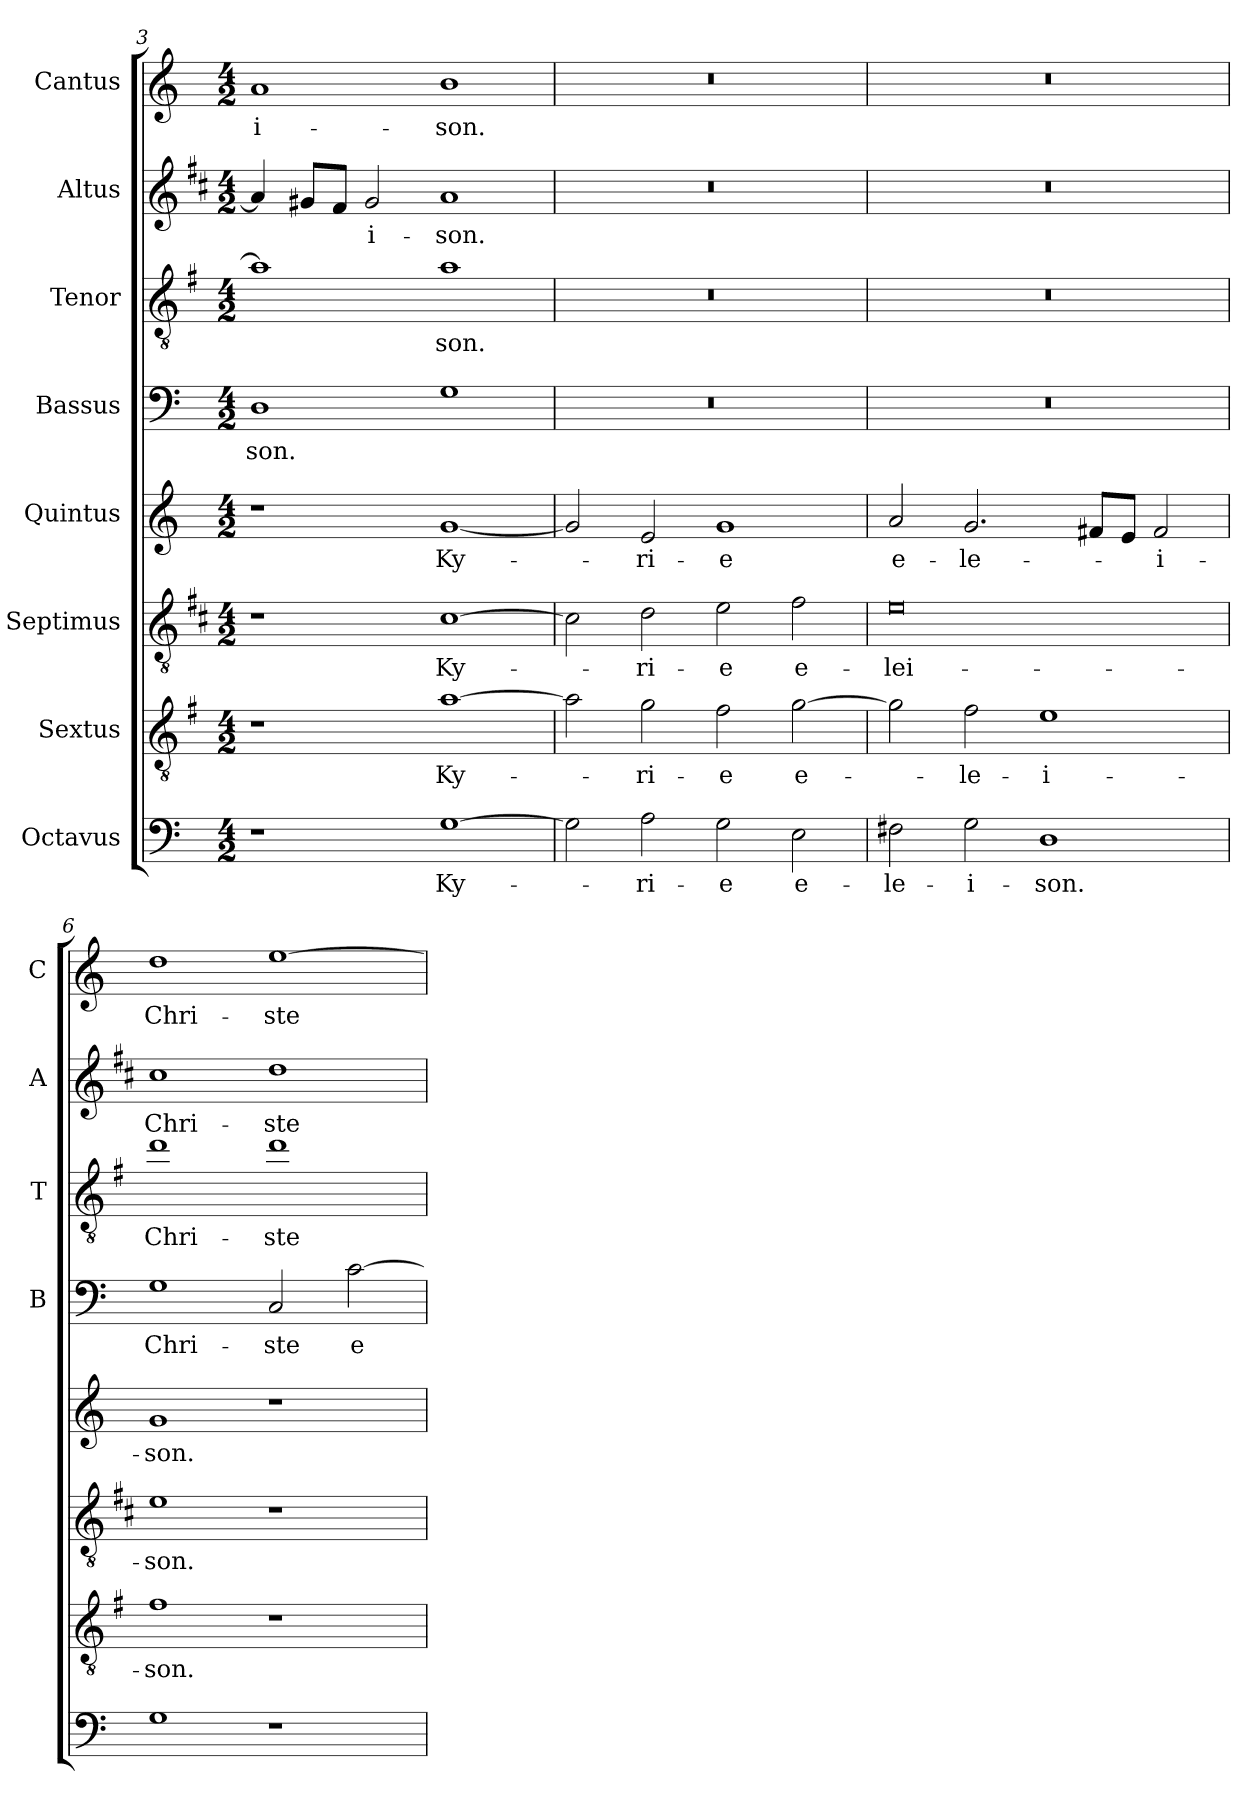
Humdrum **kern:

**kern	**text	**kern	**text	**kern	**text	**kern	**text	**kern	**text	**kern	**text	**kern	**text	**kern	**text
*part8	*part8	*part7	*part7	*part6	*part6	*part5	*part5	*part4	*part4	*part3	*part3	*part2	*part2	*part1	*part1
*staff8	*staff8	*staff7	*staff7	*staff6	*staff6	*staff5	*staff5	*staff4	*staff4	*staff3	*staff3	*staff2	*staff2	*staff1	*staff1
*I"Octavus	*	*I"Sextus	*	*I"Septimus	*	*I"Quintus	*	*I"Bassus	*	*I"Tenor	*	*I"Altus	*	*I"Cantus	*
*	*	*	*	*	*	*	*	*I'B	*	*I'T	*	*I'A	*	*I'C	*
*clefF4	*	*clefGv2	*	*clefGv2	*	*clefG2	*	*clefF4	*	*clefGv2	*	*clefG2	*	*clefG2	*
*	*	*ITrd4c7	*	*ITrd1c2	*	*	*	*	*	*ITrd4c7	*	*ITrd1c2	*	*	*
*k[]	*	*k[]	*	*k[]	*	*k[]	*	*k[]	*	*k[]	*	*k[]	*	*k[]	*
*C:	*	*C:	*	*C:	*	*C:	*	*C:	*	*C:	*	*C:	*	*C:	*
*M4/2	*	*M4/2	*	*M4/2	*	*M4/2	*	*M4/2	*	*M4/2	*	*M4/2	*	*M4/2	*
=3	=3	=3	=3	=3	=3	=3	=3	=3	=3	=3	=3	=3	=3	=3	=3
!	!	!	!	!	!	!	!	!	!LO:LY:b	!	!	!	!	!	!LO:LY:b
1r	.	1r	.	1r	.	1r	.	1D	-son.	1d]	.	4g/]	.	1a	-i-
.	.	.	.	.	.	.	.	.	.	.	.	8f#X/L	.	.	.
.	.	.	.	.	.	.	.	.	.	.	.	8e/J	.	.	.
!	!	!	!	!	!	!	!	!	!	!	!	!	!LO:LY:b	!	!
.	.	.	.	.	.	.	.	.	.	.	.	2f#/	-i-	.	.
!	!LO:LY:b	!	!LO:LY:b	!	!LO:LY:b	!	!LO:LY:b	!	!	!	!LO:LY:b	!	!LO:LY:b	!	!LO:LY:b
[1G	Ky-	[1d	Ky-	[1B	Ky-	[1g	Ky-	1G	.	1d	-son.	1g	-son.	1b	-son.
=4	=4	=4	=4	=4	=4	=4	=4	=4	=4	=4	=4	=4	=4	=4	=4
2G\]	.	2d\]	.	2B\]	.	2g/]	.	0r	.	0r	.	0r	.	0r	.
!	!LO:LY:b	!	!LO:LY:b	!	!LO:LY:b	!	!LO:LY:b	!	!	!	!	!	!	!	!
2A\	-ri-	2c\	-ri-	2c\	-ri-	2e/	-ri-	.	.	.	.	.	.	.	.
!	!LO:LY:b	!	!LO:LY:b	!	!LO:LY:b	!	!LO:LY:b	!	!	!	!	!	!	!	!
2G\	-e	2B\	-e	2d\	-e	1g	-e	.	.	.	.	.	.	.	.
!	!LO:LY:b	!	!LO:LY:b	!	!LO:LY:b	!	!	!	!	!	!	!	!	!	!
2E\	e-	[2c\	e-	2e\	e-	.	.	.	.	.	.	.	.	.	.
=5	=5	=5	=5	=5	=5	=5	=5	=5	=5	=5	=5	=5	=5	=5	=5
!	!LO:LY:b	!	!	!	!LO:LY:b	!	!LO:LY:b	!	!	!	!	!	!	!	!
2F#X\	-le-	2c\]	.	0d	-lei-	2a/	e-	0r	.	0r	.	0r	.	0r	.
!	!LO:LY:b	!	!LO:LY:b	!	!	!	!LO:LY:b	!	!	!	!	!	!	!	!
2G\	-i-	2B\	-le-	.	.	2.g/	-le-	.	.	.	.	.	.	.	.
!	!LO:LY:b	!	!LO:LY:b	!	!	!	!	!	!	!	!	!	!	!	!
1D	-son.	1A	-i-	.	.	.	.	.	.	.	.	.	.	.	.
.	.	.	.	.	.	8f#X/L	.	.	.	.	.	.	.	.	.
.	.	.	.	.	.	8e/J	.	.	.	.	.	.	.	.	.
!	!	!	!	!	!	!	!LO:LY:b	!	!	!	!	!	!	!	!
.	.	.	.	.	.	2f#/	-i-	.	.	.	.	.	.	.	.
!!LO:LB:g=z
=6	=6	=6	=6	=6	=6	=6	=6	=6	=6	=6	=6	=6	=6	=6	=6
!	!	!	!LO:LY:b	!	!LO:LY:b	!	!LO:LY:b	!	!LO:LY:b	!	!LO:LY:b	!	!LO:LY:b	!	!LO:LY:b
1G	.	1B	-son.	1d	-son.	1g	-son.	1G	Chri-	1g	Chri-	1b	Chri-	1dd	Chri-
!	!	!	!	!	!	!	!	!	!LO:LY:b	!	!LO:LY:b	!	!LO:LY:b	!	!LO:LY:b
1r	.	1r	.	1r	.	1r	.	2C/	-ste	1g	-ste	1cc	-ste	[1ee	-ste
!	!	!	!	!	!	!	!	!	!LO:LY:b	!	!	!	!	!	!
.	.	.	.	.	.	.	.	[2c\	e-	.	.	.	.	.	.
=	=	=	=	=	=	=	=	=	=	=	=	=	=	=	=
*-	*-	*-	*-	*-	*-	*-	*-	*-	*-	*-	*-	*-	*-	*-	*-
